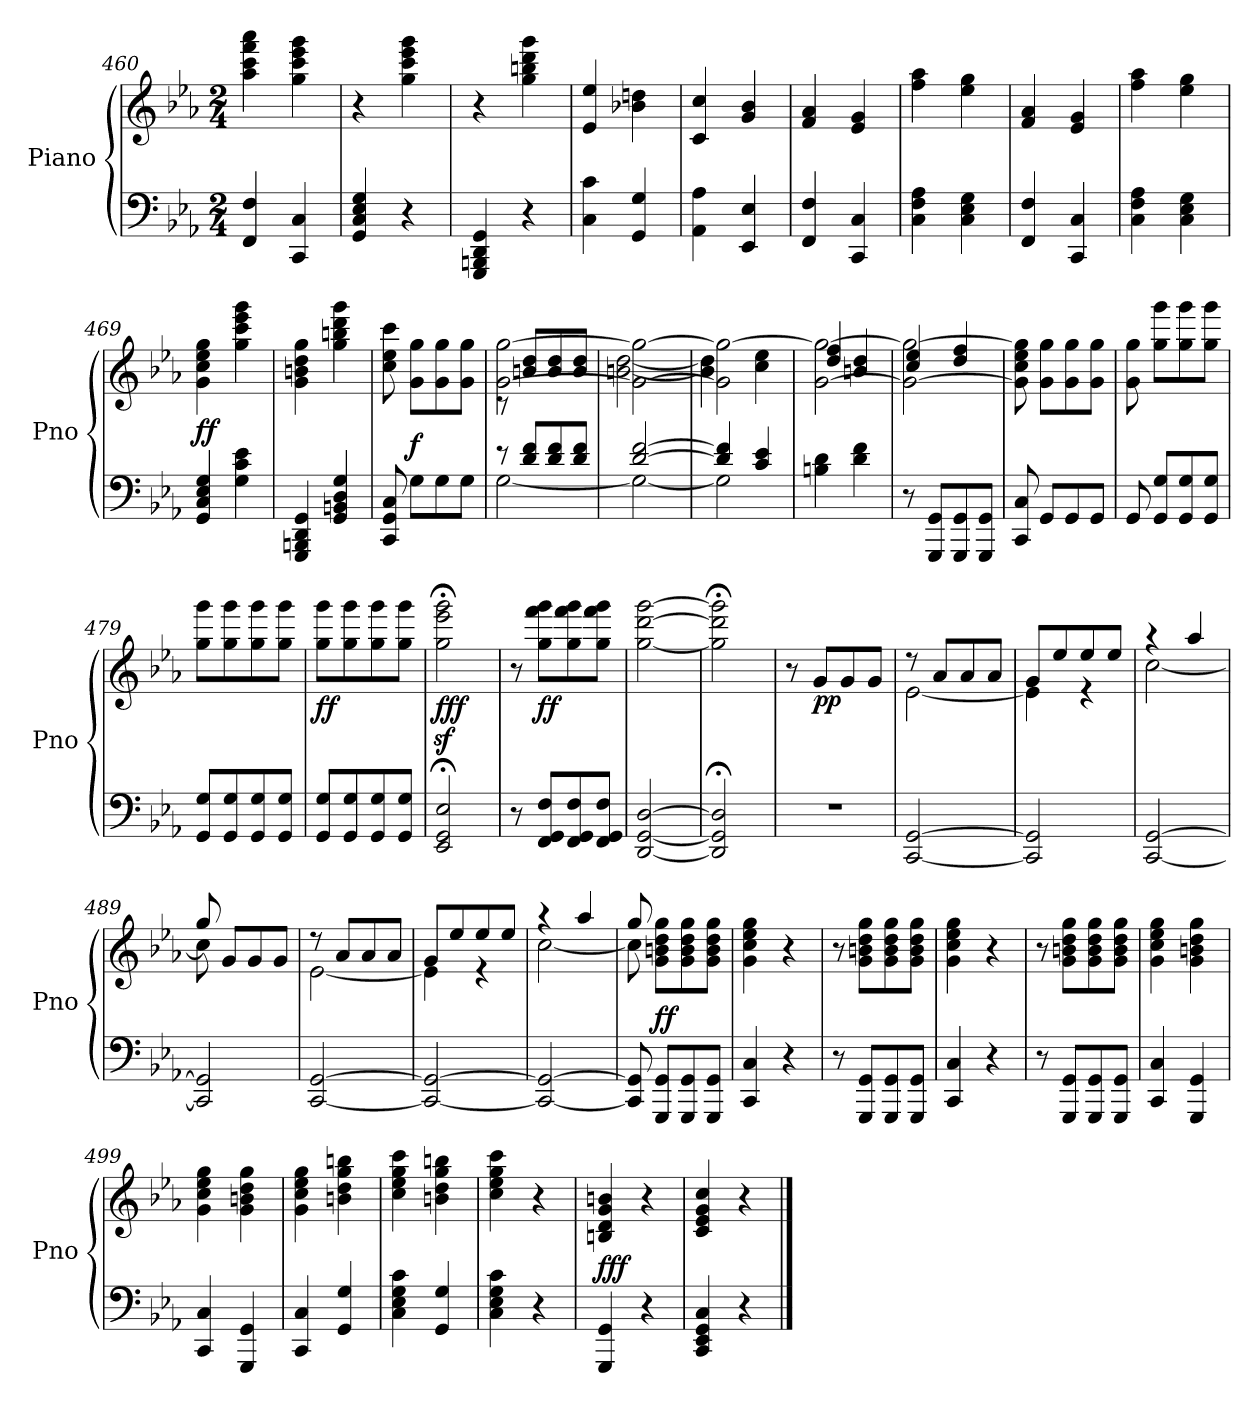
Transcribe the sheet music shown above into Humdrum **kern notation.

**kern	**kern	**dynam
*part1	*part1	*part1
*staff2	*staff1	*staff1/2
*I"Piano	*	*
*I'Pno	*	*
*clefF4	*clefG2	*
*k[b-e-a-]	*k[b-e-a-]	*
*M2/4	*M2/4	*
=460	=460	=460
4FF/ 4F/	4aa-\ 4ccc\ 4fff\ 4aaa-\	.
4CC/ 4C/	4gg\ 4ccc\ 4eee-\ 4ggg\	.
=461	=461	=461
4GG/ 4C/ 4E-/ 4G/	4r	.
4r	4gg\ 4ccc\ 4eee-\ 4ggg\	.
=462	=462	=462
4GGG/ 4BBBn/ 4DD/ 4GG/	4r	.
4r	4gg\ 4bbn\ 4ddd\ 4ggg\	.
=463	=463	=463
4C\ 4c\	4e-/ 4ee-/	.
4GG/ 4G/	4b-X\ 4ddn\	.
=464	=464	=464
4AA-\ 4A-\	4c/ 4cc/	.
4EE-/ 4E-/	4g/ 4b-/	.
!!LO:LB:g=z
=465	=465	=465
4FF/ 4F/	4f/ 4a-/	.
4CC/ 4C/	4e-/ 4g/	.
=466	=466	=466
4C\ 4F\ 4A-\	4ff\ 4aa-\	.
4C\ 4E-\ 4G\	4ee-\ 4gg\	.
=467	=467	=467
4FF/ 4F/	4f/ 4a-/	.
4CC/ 4C/	4e-/ 4g/	.
=468	=468	=468
4C\ 4F\ 4A-\	4ff\ 4aa-\	.
4C\ 4E-\ 4G\	4ee-\ 4gg\	.
=469	=469	=469
!	!	!LO:DY:a=2
4GG/ 4C/ 4E-/ 4G/	4g\ 4cc\ 4ee-\ 4gg\	ff
4G\ 4c\ 4e-\	4gg\ 4ccc\ 4eee-\ 4ggg\	.
=470	=470	=470
4GGG/ 4BBBn/ 4DD/ 4GG/	4g\ 4bn\ 4dd\ 4gg\	.
4GG/ 4BBn/ 4D/ 4G/	4gg\ 4bbn\ 4ddd\ 4ggg\	.
=471	=471	=471
8CC/ 8GG/ 8C/	8cc\ 8ee-\ 8ccc\	.
!	!	!LO:DY:a=2
8G\L	8g\ 8gg\L	f
8G\	8g\ 8gg\	.
8G\J	8g\ 8gg\J	.
=472	=472	=472
*^	*^	*
8r	[2G\	[2g\ [2gg\	8r	.
8d/ 8f/L	.	.	8bn/ 8dd/L	.
8d/ 8f/	.	.	8b/ 8dd/	.
8d/ 8f/J	.	.	8b/ 8dd/J	.
=473	=473	=473	=473	=473
[2d/ [2f/	2G\_	2g\_ 2gg\_	[2bn\ [2dd\	.
=474	=474	=474	=474	=474
4d/] 4f/]	2G\]	2g\] 2gg\_	4b\] 4dd\]	.
4c/ 4e-/	.	.	4cc\ 4ee-\	.
*v	*v	*	*	*
!!LO:LB:g=z	!!
=475	=475	=475	=475
4Bn\ 4d\	[2g\ 2gg\_	4dd/ 4ff/	.
4d\ 4f\	.	4bn/ 4dd/	.
=476	=476	=476	=476
8r	2g\_ 2gg\_	4cc/ 4ee-/	.
8GGG/ 8GG/L	.	.	.
8GGG/ 8GG/	.	4dd/ 4ff/	.
8GGG/ 8GG/J	.	.	.
*	*v	*v	*
=477	=477	=477
8CC/ 8C/	8g\] 8cc\ 8ee-\ 8gg\]	.
8GG/L	8g\ 8gg\L	.
8GG/	8g\ 8gg\	.
8GG/J	8g\ 8gg\J	.
=478	=478	=478
8GG/	8g\ 8gg\	.
8GG/ 8G/L	8gg\ 8ggg\L	.
8GG/ 8G/	8gg\ 8ggg\	.
8GG/ 8G/J	8gg\ 8ggg\J	.
=479	=479	=479
8GG/ 8G/L	8gg\ 8ggg\L	.
8GG/ 8G/	8gg\ 8ggg\	.
8GG/ 8G/	8gg\ 8ggg\	.
8GG/ 8G/J	8gg\ 8ggg\J	.
=480	=480	=480
!	!	!LO:DY:b
8GG/ 8G/L	8gg\ 8ggg\L	ff
8GG/ 8G/	8gg\ 8ggg\	.
8GG/ 8G/	8gg\ 8ggg\	.
8GG/ 8G/J	8gg\ 8ggg\J	.
=481	=481	=481
*	*MM60	*
!	!	!LO:DY:b
2EE-/;< 2GG/;< 2E-/;<	2gg\z<;< 2eee-\z<;< 2ggg\z<;<	fff
=482	=482	=482
8r	8r	.
*	*MM164	*
!	!	!LO:DY:b
8FF/ 8GG/ 8F/L	8gg\ 8fff\ 8ggg\L	ff
8FF/ 8GG/ 8F/	8gg\ 8fff\ 8ggg\	.
8FF/ 8GG/ 8F/J	8gg\ 8fff\ 8ggg\J	.
=483	=483	=483
[2DD/ [2GG/ [2D/	[2gg\ [2ddd\ [2ggg\	.
=484	=484	=484
*	*MM60	*
2DD/];< 2GG/];< 2D/];<	2gg\];< 2ddd\];< 2ggg\];<	.
!!LO:LB:g=z
=485	=485	=485
2r	8r	.
*	*MM164	*
!	!	!LO:DY:b
.	8g/L	pp
.	8g/	.
.	8g/J	.
=486	=486	=486
*	*^	*
[2CC/ [2GG/	8r	[2e-\	.
.	8a-/L	.	.
.	8a-/	.	.
.	8a-/J	.	.
=487	=487	=487	=487
2CC/] 2GG/]	8g/L	4e-\]	.
.	8ee-/	.	.
.	8ee-/	4r	.
.	8ee-/J	.	.
=488	=488	=488	=488
[2CC/ [2GG/	4r	[2cc\	.
.	4aa-/	.	.
=489	=489	=489	=489
*^	*	*	*
8ryy	2CC/] 2GG/]	8gg/	8cc\]	.
4.ryy	.	8g/L	4.ryy	.
.	.	8g/	.	.
.	.	8g/J	.	.
*v	*v	*	*	*
=490	=490	=490	=490
[2CC/ [2GG/	8r	[2e-\	.
.	8a-/L	.	.
.	8a-/	.	.
.	8a-/J	.	.
=491	=491	=491	=491
2CC/_ 2GG/_	8g/L	4e-\]	.
.	8ee-/	.	.
.	8ee-/	4r	.
.	8ee-/J	.	.
=492	=492	=492	=492
2CC/_ 2GG/_	4r	[2cc\	.
.	4aa-/	.	.
=493	=493	=493	=493
*^	*	*	*
8ryy	8CC/] 8GG/]	8gg/	8cc\]	.
!	!	!	!	!LO:DY:a=2
4.ryy	8GGG/ 8GG/L	8g\ 8bn\ 8dd\ 8gg\L	4.ryy	ff
.	8GGG/ 8GG/	8g\ 8b\ 8dd\ 8gg\	.	.
.	8GGG/ 8GG/J	8g\ 8b\ 8dd\ 8gg\J	.	.
*v	*v	*	*	*
*	*v	*v	*
=494	=494	=494
4CC/ 4C/	4g\ 4cc\ 4ee-\ 4gg\	.
4r	4r	.
!!LO:LB:g=z
=495	=495	=495
8r	8r	.
8GGG/ 8GG/L	8g\ 8bn\ 8dd\ 8gg\L	.
8GGG/ 8GG/	8g\ 8b\ 8dd\ 8gg\	.
8GGG/ 8GG/J	8g\ 8b\ 8dd\ 8gg\J	.
=496	=496	=496
4CC/ 4C/	4g\ 4cc\ 4ee-\ 4gg\	.
4r	4r	.
=497	=497	=497
8r	8r	.
8GGG/ 8GG/L	8g\ 8bn\ 8dd\ 8gg\L	.
8GGG/ 8GG/	8g\ 8b\ 8dd\ 8gg\	.
8GGG/ 8GG/J	8g\ 8b\ 8dd\ 8gg\J	.
=498	=498	=498
4CC/ 4C/	4g\ 4cc\ 4ee-\ 4gg\	.
4GGG/ 4GG/	4g\ 4bn\ 4dd\ 4gg\	.
=499	=499	=499
4CC/ 4C/	4g\ 4cc\ 4ee-\ 4gg\	.
4GGG/ 4GG/	4g\ 4bn\ 4dd\ 4gg\	.
=500	=500	=500
4CC/ 4C/	4g\ 4cc\ 4ee-\ 4gg\	.
4GG/ 4G/	4bn\ 4dd\ 4gg\ 4bbn\	.
=501	=501	=501
4C\ 4E-\ 4G\ 4c\	4cc\ 4ee-\ 4gg\ 4ccc\	.
4GG/ 4G/	4bn\ 4dd\ 4gg\ 4bbn\	.
=502	=502	=502
4C\ 4E-\ 4G\ 4c\	4cc\ 4ee-\ 4gg\ 4ccc\	.
4r	4r	.
=503	=503	=503
!	!	!LO:DY:a=2
4GGG/ 4GG/	4Bn/ 4d/ 4g/ 4bn/	fff
4r	4r	.
=504	=504	=504
4CC/ 4EE-/ 4GG/ 4C/	4c/ 4e-/ 4g/ 4cc/	.
4r	4r	.
==	==	==
*-	*-	*-
